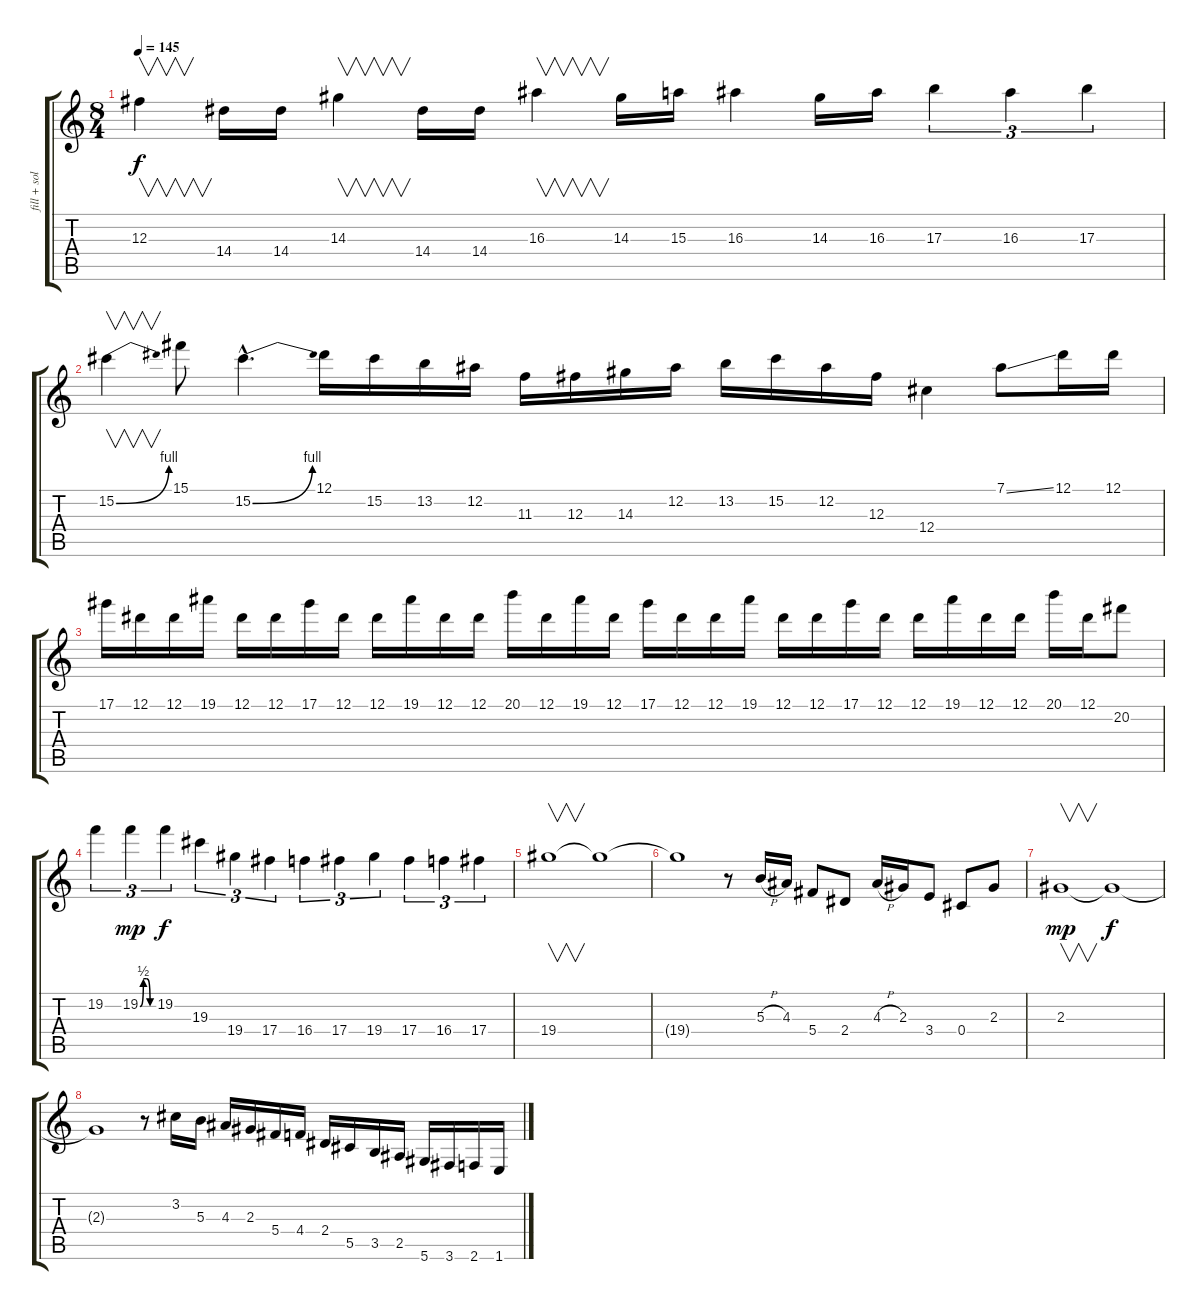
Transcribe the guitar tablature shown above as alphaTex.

\track ("fill + solo" "fill + sol") {instrument distortionguitar}
\staff {score tabs}
\tuning (Eb4 Bb3 Gb3 Db3 Ab2 Eb2) {hide}
\ts (8 4)
\tempo 145
\clef g2
\ks c
12.3.4{v dy f volume 14 instrument overdrivenguitar} 14.4.16 14.4.16 14.3.4{v} 14.4.16 14.4.16 16.3.4{v} 14.3.16 15.3.16 16.3.4 14.3.16 16.3.16 17.3.4{tu (3 2)} 16.3.4{tu (3 2)} 17.3.4{tu (3 2)} |
15.2{be (bend 0 0 60 4)}.4{v volume 14 instrument overdrivenguitar} 15.1.8 15.2{be (bend 0 0 60 4) hac}.4{d} 12.1.16 15.2.16 13.2.16 12.2.16 11.3.16 12.3.16 14.3.16 12.2.16 13.2.16 15.2.16 12.2.16 12.3.16 12.4.4 7.1{ss}.8 12.1.16 12.1.16 |
17.1.16{volume 14 instrument overdrivenguitar} 12.1.16 12.1.16 19.1.16 12.1.16 12.1.16 17.1.16 12.1.16 12.1.16 19.1.16 12.1.16 12.1.16 20.1.16 12.1.16 19.1.16 12.1.16 17.1.16{volume 14 instrument overdrivenguitar} 12.1.16 12.1.16 19.1.16 12.1.16 12.1.16 17.1.16 12.1.16 12.1.16 19.1.16 12.1.16 12.1.16 20.1.16 12.1.16 20.2.8 |
19.2.4{tu (3 2) volume 14 instrument overdrivenguitar} 19.2{be (custom 0 0 15 2 30 2 45 0 60 0)}.4{tu (3 2) dy mp} 19.2.4{tu (3 2) dy f} 19.3.4{tu (3 2)} 19.4.4{tu (3 2)} 17.4.4{tu (3 2)} 16.4.4{tu (3 2)} 17.4.4{tu (3 2)} 19.4.4{tu (3 2)} 17.4.4{tu (3 2)} 16.4.4{tu (3 2)} 17.4.4{tu (3 2)} |
19.4.1{v} 19.4{t}.1 |
19.4{t}.1 r.8{volume 13 instrument distortionguitar} 5.3{h}.16 4.3.16 5.4.8 2.4.8 4.3{h}.16 2.3.16 3.4.8 0.4.8 2.3.8 |
2.3.1{v dy mp} 2.3{t}.1{dy f} |
2.3{t}.1 r.8 3.2.16{volume 13} 5.3.16 4.3.16 2.3.16 5.4.16 4.4.16 2.4.16 5.5.16 3.5.16 2.5.16 5.6.16 3.6.16 2.6.16 1.6.16
